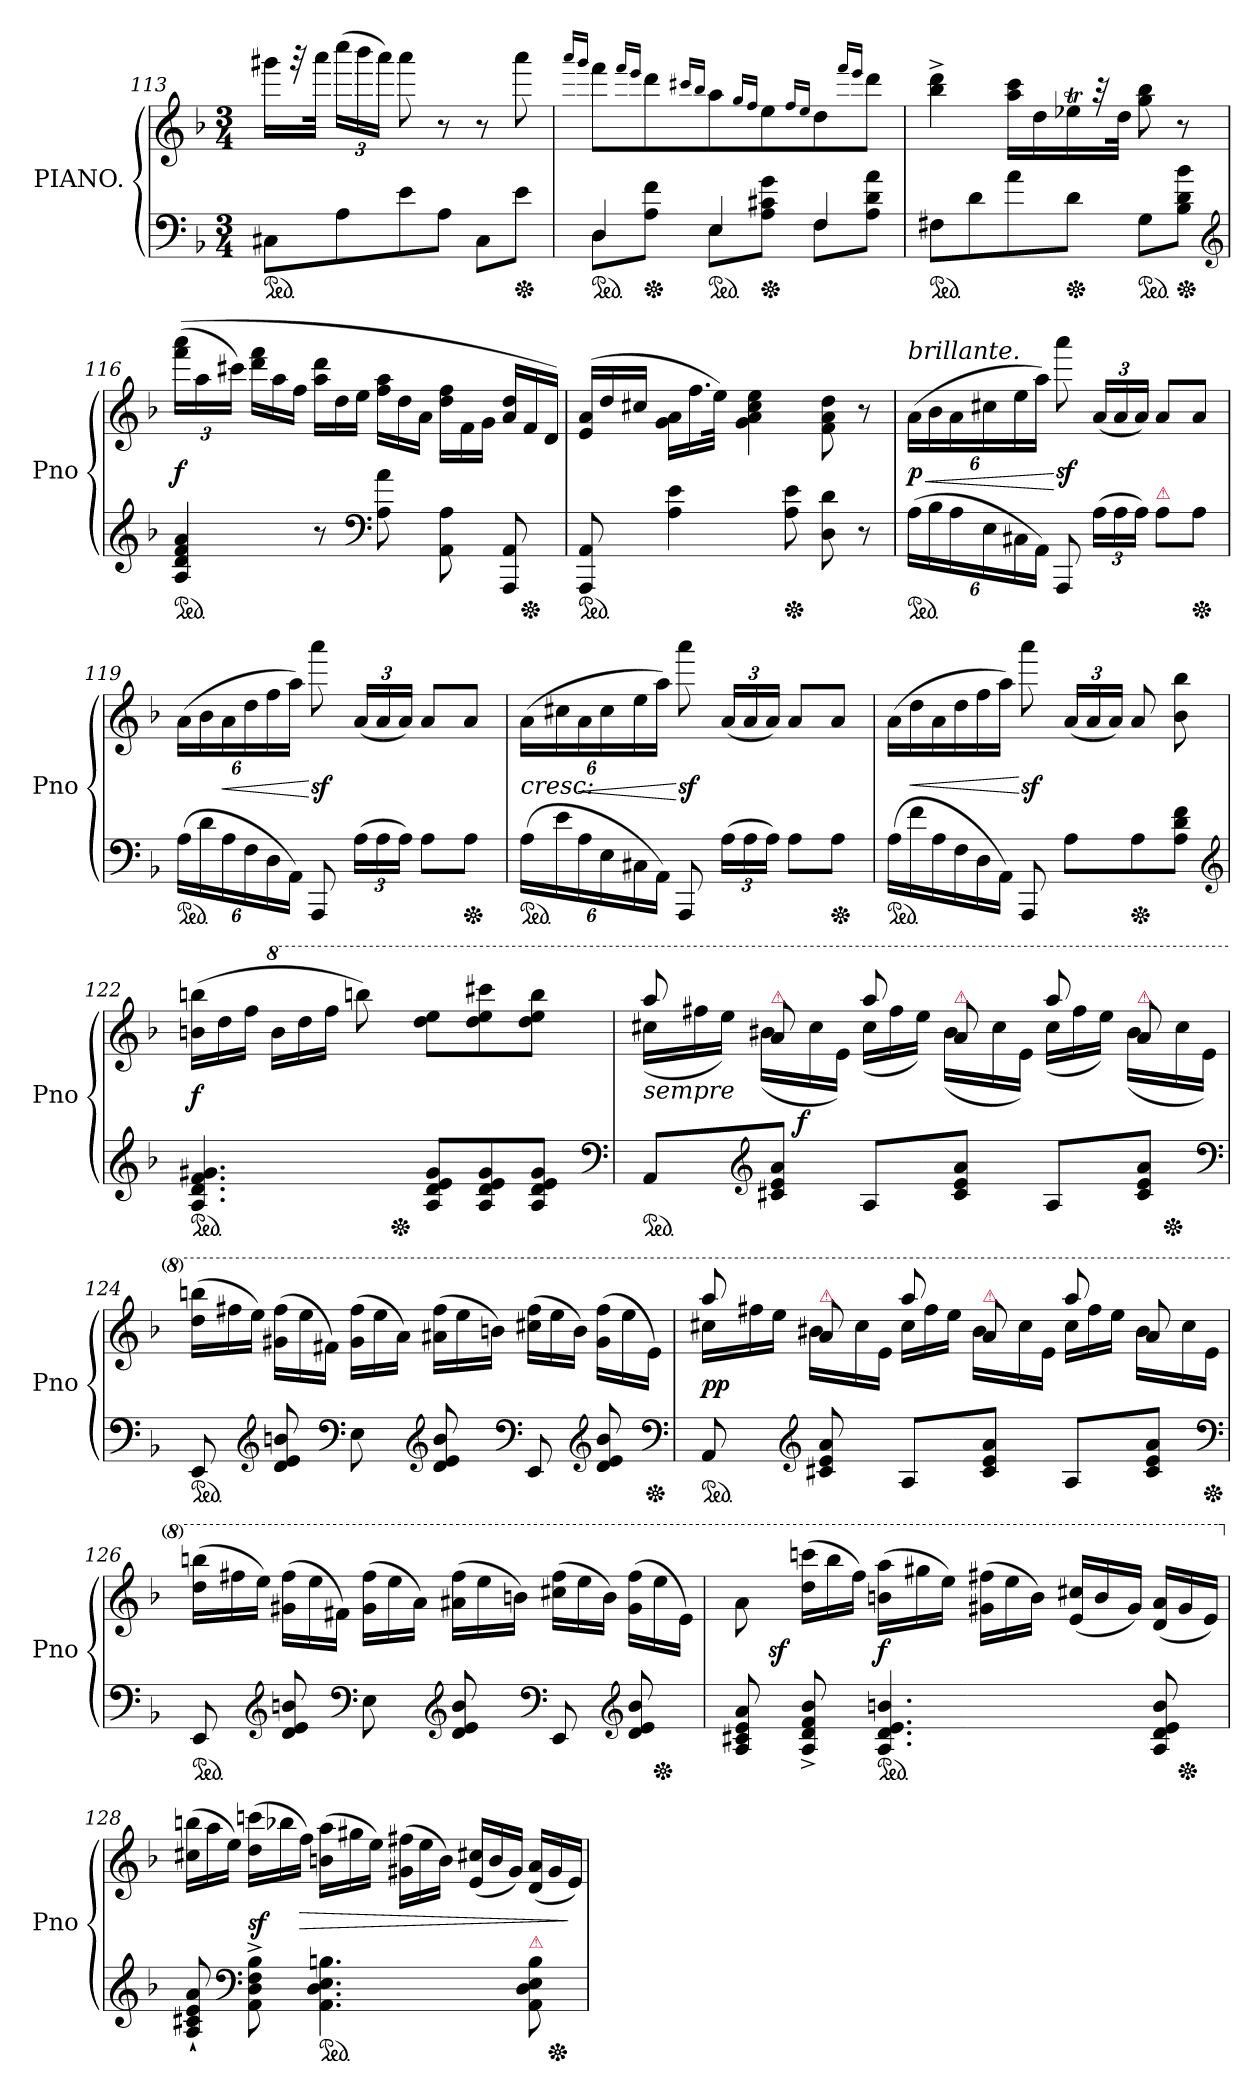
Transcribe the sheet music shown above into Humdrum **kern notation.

**kern	**kern	**dynam
*part1	*part1	*part1
*staff2	*staff1	*staff1/2
*I" PIANO.	*	*
*I'Pno	*	*
*clefF4	*clefG2	*
*k[b-]	*k[b-]	*
*M3/4	*M3/4	*
*ped	*	*
=113	=113	=113
8C#XL	16ggg#XLL	.
.	32rggg	.
.	32aaaJJk	.
8A	(>24ccccLL	.
.	24bbb-	.
.	24aaaJJ)	.
8e	8aaa	.
8AJ	8r	.
8C#L	8r	.
*Xped	*	*
8eJ	8aaa	.
=114	=114	=114
.	16qqaaa/LL	.
.	16qqggg/JJ	.
*^	*	*
*ped	*	*	*
8DL	4D/	8fff\L	.
.	.	16qqfff/LL	.
.	.	16qqeee/JJ	.
*Xped	*	*	*
8A\ 8f\J	.	8ddd	.
.	.	16qqccc#X/LL	.
.	.	16qqbb-/JJ	.
*ped	*	*	*
8EL	4E/	8aa	.
.	.	16qqgg/LL	.
.	.	16qqff/JJ	.
*Xped	*	*	*
8A\ 8c#X\ 8g\J	.	8ee	.
.	.	16qqff/LL	.
.	.	16qqee/JJ	.
8FL	4F/	8dd	.
.	.	16qqfff/LL	.
.	.	16qqeee/JJ	.
8A\ 8d\ 8a\J	.	8dddJ	.
*v	*v	*	*
=115	=115	=115
*ped	*	*
8F#XL	4bb-^ 4ddd^	.
8d	.	.
8a	16aa 16cccLL	.
.	16dd	.
*Xped	*	*
8dJ	16ee-XT	.
.	32raa	.
.	32ddJJk	.
*ped	*	*
8GL	8gg 8bb-	.
*Xped	*	*
8B- 8d 8b-J	8r	.
*clefG2	*	*
=116	=116	=116
*ped	*	*
4A 4d 4f 4a	(>(>24fff 24aaaLL	f
.	24aa	.
.	24ccc#XJJ)	.
*	*Xtuplet	*
.	24ddd 24fffLL	.
.	24aa	.
.	24ff\JJ	.
8r	24aa 24dddLL	.
.	24dd	.
.	24eeJJ	.
*clefF4	*	*
8A 8a	24ff 24aaLL	.
.	24dd	.
.	24aJJ	.
8AA 8A	24dd 24ffLL	.
.	24f	.
.	24gJJ	.
8AAA 8AA	24a 24ddLL	.
*Xped	*	*
.	24f	.
.	24dJJ)	.
=117	=117	=117
*ped	*	*
8AAA 8AA	(>24e 24aLL	.
.	24dd	.
.	24cc#XJJ	.
4A 4e	24g 24aLL	.
.	24.ff	.
.	48eeJJk)	.
.	4g 4a 4cc# 4ee	.
*Xped	*	*
8A 8e	.	.
8D 8d	8f\ 8a\ 8dd\	.
8r	8r	.
=118	=118	=118
*	*tuplet	*
!	!LO:TX:a:i:t=brillante.	!
*ped	*	*
(>24ALL	(>24aLL	< p
24B-	24b-	.
24A	24a	.
24E	24cc#X	.
24C#X	24ee	.
24AAJJ)	24aaJJ)	.
8AAA	8aaa	[ sf
(>24ALL	(<24aLL	.
24A	24a	.
24AJJ)	24aJJ)	.
!LO:TX:a:i:color=crimson:t=⚠	!	!
8AL	8aL	.
*Xped	*	*
8AJ	8aJ	.
=119	=119	=119
*ped	*	*
(>24ALL	(>24aLL	.
24d	24b-	.
24A	24a	<
24F	24dd	.
24D	24ff	.
24AAJJ)	24aaJJ)	.
8AAA	8aaa	[ sf
(>24ALL	(<24aLL	.
24A	24a	.
24AJJ)	24aJJ)	.
8AL	8aL	.
*Xped	*	*
8AJ	8aJ	.
=120	=120	=120
!	!LO:TX:c:i:t=cresc&colon;	!
*ped	*	*
(>24ALL	(>24aLL	.
24e	24cc#X	.
24A	24a	<
24E	24cc#	.
24C#X	24ee	.
24AAJJ)	24aaJJ)	.
8AAA	8aaa	[ sf
(>24ALL	(<24aLL	.
24A	24a	.
24AJJ)	24aJJ)	.
8AL	8aL	.
*Xped	*	*
8AJ	8aJ	.
=121	=121	=121
*Xtuplet	*Xtuplet	*
*ped	*	*
(>24ALL	(>24aLL	.
24f	24dd	<
24A	24a	.
24F	24dd	.
24D	24ff	.
24AAJJ)	24aaJJ)	.
8AAA	8aaa	[ sf
*	*tuplet	*
8AL	(<24aLL	.
.	24a	.
.	24aJJ)	.
*Xped	*	*
8A	8a	.
8A 8d 8fJ	8b- 8bb-	.
*clefG2	*	*
=122	=122	=122
*	*Xtuplet	*
*ped	*	*
*	*^	*
4.A 4.d 4.f 4.g#X	(>24bn 24bbnLL	4ryy	f
.	24dd	.	.
.	24ffJJ	.	.
*	*8va	*	*
.	24bbLL	.	.
.	24ddd	.	.
.	24fffJJ	.	.
.	8bbbn)	16ryy	.
*Xped	*	*	*
.	.	4..ryy	.
8A 8d 8e 8g#L	8ddd 8eeeL	.	.
8A 8d 8e 8g#	8ddd 8eee 8cccc#X	.	.
8A 8d 8e 8g#J	8ddd 8eee 8bbbJ	.	.
*clefF4	*	*	*
=123	=123	=123	=123
!	!LO:TX:b:i:t=sempre	!	!
*ped	*	*	*
8AAL	8aaa	(>24ccc#XLL	.
.	.	24fff#X	.
.	.	24eeeJJ)	.
*clefG2	*	*	*
!	!LO:TX:a:color=crimson:t=⚠	!	!
8c#X 8e 8aJ	8aa	(>24bb#XLL	.
.	.	24ccc#	f
.	.	24eeJJ)	.
8AL	8aaa	(>24ccc#LL	.
.	.	24fff#	.
.	.	24eeeJJ)	.
!	!LO:TX:a:color=crimson:t=⚠	!	!
8c# 8e 8aJ	8aa	(>24bb#LL	.
.	.	24ccc#	.
.	.	24eeJJ)	.
8AL	8aaa	(>24ccc#LL	.
.	.	24fff#	.
.	.	24eeeJJ)	.
!	!LO:TX:a:color=crimson:t=⚠	!	!
8c# 8e 8aJ	8aa	(>24bb#LL	.
*Xped	*	*	*
.	.	24ccc#	.
.	.	24eeJJ)	.
*	*v	*v	*
*clefF4	*	*
=124	=124	=124
*ped	*	*
8EE	(>24ddd\ 24bbbn\LL	.
.	24fff#X	.
.	24eeeJJ)	.
*clefG2	*	*
8d 8e 8bn	(>24gg#X\ 24fff#\LL	.
.	24eee	.
.	24ff#XJJ)	.
*clefF4	*	*
8E	(>24gg#\ 24fff#\LL	.
.	24eee	.
.	24aaJJ)	.
*clefG2	*	*
8d 8e 8b	(>24aa#X\ 24fff#\LL	.
.	24eee	.
.	24bbnJJ)	.
*clefF4	*	*
8EE	(>24ccc#X\ 24fff#\LL	.
.	24eee	.
.	24bbJJ)	.
*clefG2	*	*
8d 8e 8b	(>24gg#\ 24fff#\LL	.
.	24eee	.
*Xped	*	*
.	24eeJJ)	.
*clefF4	*	*
=125	=125	=125
*	*^	*
*ped	*	*	*
8AA	8aaa	24ccc#XLL	pp
.	.	24fff#X	.
.	.	24eeeJJ	.
*clefG2	*	*	*
!	!LO:TX:a:color=crimson:t=⚠	!	!
8c#X 8e 8a	8aa	24bb#XLL	.
.	.	24ccc#	.
.	.	24eeJJ	.
8AL	8aaa	24ccc#LL	.
.	.	24fff#	.
.	.	24eeeJJ	.
!	!LO:TX:a:color=crimson:t=⚠	!	!
8c# 8e 8aJ	8aa	24bb#LL	.
.	.	24ccc#	.
.	.	24eeJJ	.
8AL	8aaa	24ccc#LL	.
.	.	24fff#	.
.	.	24eeeJJ	.
8c# 8e 8aJ	8aa	24bb#LL	.
.	.	24ccc#	.
*Xped	*	*	*
.	.	24eeJJ	.
*	*v	*v	*
*clefF4	*	*
=126	=126	=126
*ped	*	*
8EE	(>24ddd\ 24bbbn\LL	.
.	24fff#X	.
.	24eeeJJ)	.
*clefG2	*	*
8d 8e 8bn	(>24gg#X\ 24fff#\LL	.
.	24eee	.
.	24ff#XJJ)	.
*clefF4	*	*
8E	(>24gg#\ 24fff#\LL	.
.	24eee	.
.	24aaJJ)	.
*clefG2	*	*
8d 8e 8b	(>24aa#X\ 24fff#\LL	.
.	24eee	.
.	24bbnJJ)	.
*clefF4	*	*
8EE	(>24ccc#X\ 24fff#\LL	.
.	24eee	.
.	24bbJJ)	.
*clefG2	*	*
8d 8e 8b	(>24gg#\ 24fff#\LL	.
*Xped	*	*
.	24eee	.
.	24eeJJ)	.
=127	=127	=127
*	*^	*
8A 8c#X 8e 8a	8aa\	16ryy	.
.	.	2ryy	sf
8A^> 8d^> 8f^> 8b-^>	(>24ddd 24ccccnLL	.	.
.	24bbb-	.	.
.	24fffJJ)	.	.
*ped	*	*	*
4.A 4.d 4.e 4.bn	(>24bbn 24aaaLL	.	f
.	24ggg#X	.	.
.	24eeeJJ)	.	.
.	(>24gg#X 24fff#XLL	.	.
.	24eee	.	.
.	24bbJJ)	.	.
.	(<24ee 24ccc#XLL	.	.
.	24bb	.	.
.	.	8.ryy	.
.	24gg#JJ)	.	.
8A 8d 8e 8b	(<24dd 24aaLL	.	.
*Xped	*	*	*
.	24gg#	.	.
.	24eeJJ)	.	.
*	*v	*v	*
=128	=128	=128
*	*X8va	*
8A` 8c#X` 8e` 8a`	(>24cc#X 24bbnLL	.
.	24aa	.
.	24eeJJ)	.
*clefF4	*	*
8AA^ 8D^ 8F^ 8B-^	(>24dd 24cccnLL	sf
.	24bb-X	.
.	24ffJJ)	>
!LO:TX:a:color=crimson:t=⚠	!	!
*ped	*	*
4.AA 4.D 4.E 4.Bn	(>24bn 24aaLL	.
.	24gg#X	.
.	24eeJJ)	.
.	(>24g#X 24ff#XLL	.
.	24ee	.
.	24bJJ)	.
.	(<24e 24cc#XLL	.
.	24b	.
.	24g#JJ)	.
!LO:TX:a:color=crimson:t=⚠	!	!
8AA 8D 8E 8B	(<24d 24aLL	.
*Xped	*	*
.	24g#	.
.	24eJJ)	]
=	=	=
*-	*-	*-
